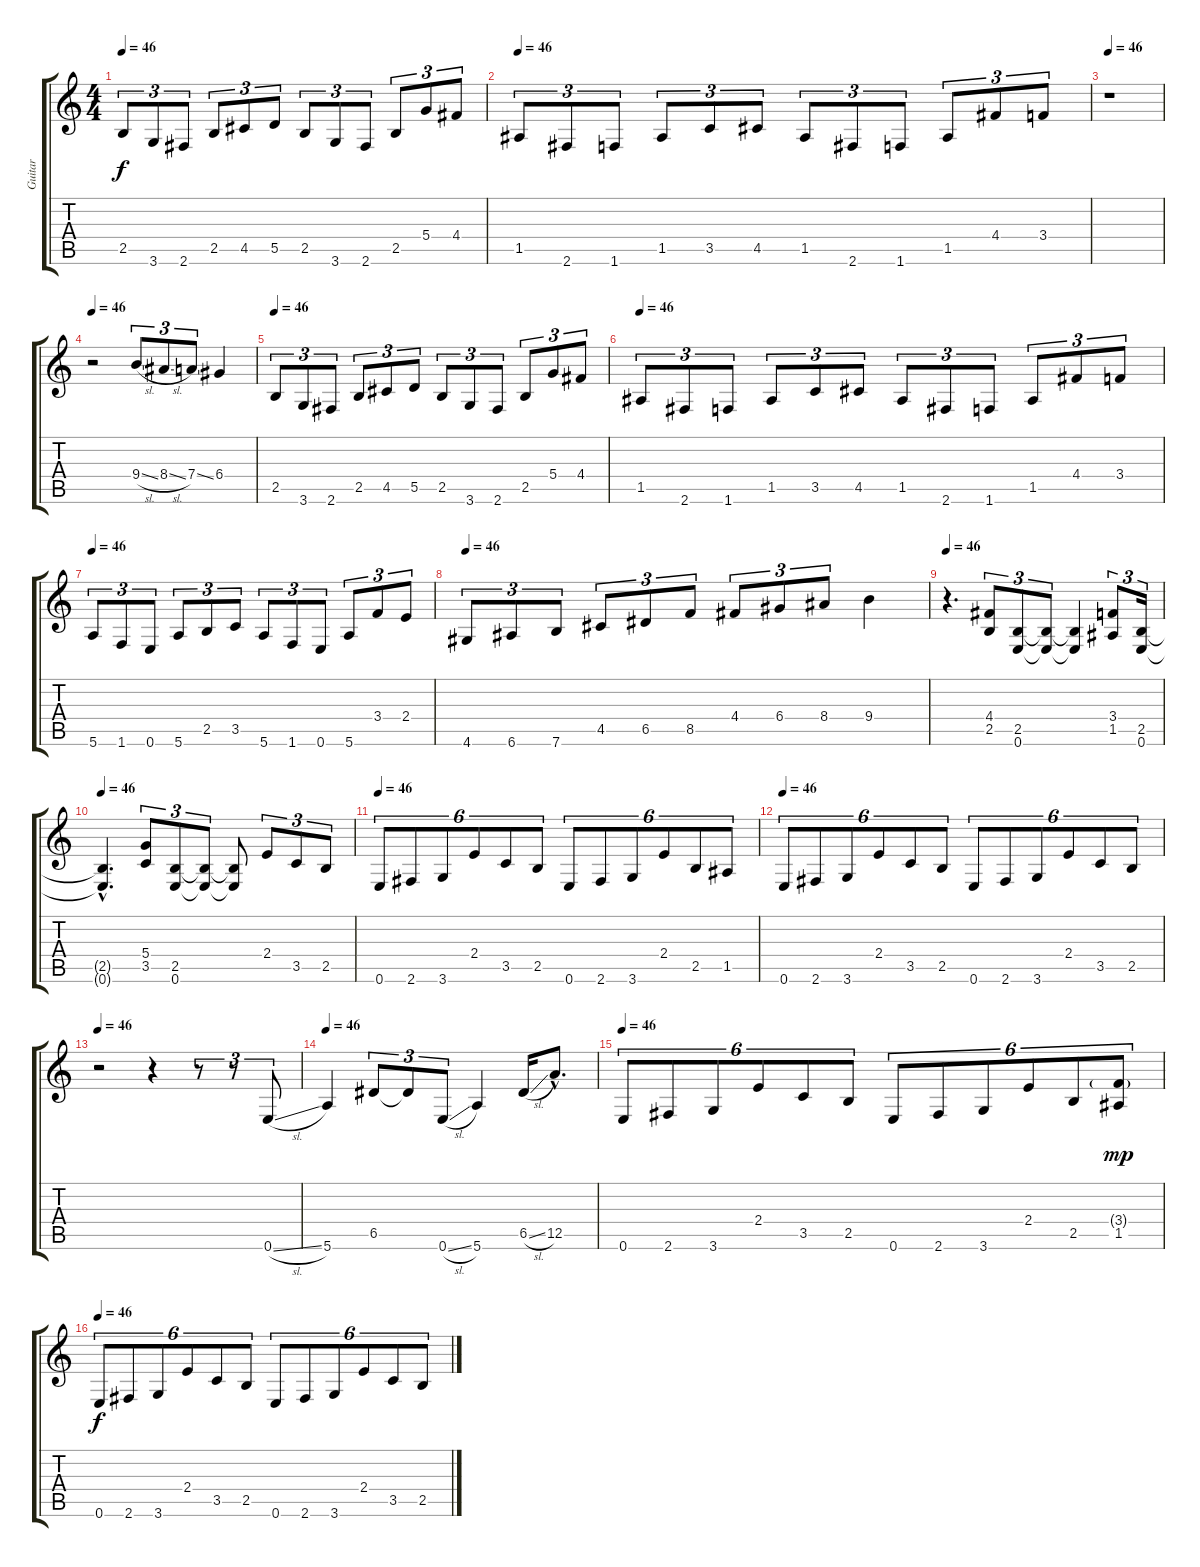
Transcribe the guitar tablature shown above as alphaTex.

\track ("Guitar" "Guitar") {instrument distortionguitar}
\staff {score tabs}
\tuning (E4 B3 G3 D3 A2 E2) {hide}
\ts (4 4)
\tempo 46
\clef g2
\ks c
2.5.8{tu (3 2) dy f} 3.6.8{tu (3 2)} 2.6.8{tu (3 2)} 2.5.8{tu (3 2)} 4.5.8{tu (3 2)} 5.5.8{tu (3 2)} 2.5.8{tu (3 2)} 3.6.8{tu (3 2)} 2.6.8{tu (3 2)} 2.5.8{tu (3 2)} 5.4.8{tu (3 2)} 4.4.8{tu (3 2)} |
\tempo 46
1.5.8{tu (3 2)} 2.6.8{tu (3 2)} 1.6.8{tu (3 2)} 1.5.8{tu (3 2)} 3.5.8{tu (3 2)} 4.5.8{tu (3 2)} 1.5.8{tu (3 2)} 2.6.8{tu (3 2)} 1.6.8{tu (3 2)} 1.5.8{tu (3 2)} 4.4.8{tu (3 2)} 3.4.8{tu (3 2)} |
\tempo 46
r.1 |
\tempo 46
r.2 9.4{sl}.8{tu (3 2)} 8.4{sl}.8{tu (3 2)} 7.4{ss}.8{tu (3 2)} 6.4.4 |
\tempo 46
2.5.8{tu (3 2)} 3.6.8{tu (3 2)} 2.6.8{tu (3 2)} 2.5.8{tu (3 2)} 4.5.8{tu (3 2)} 5.5.8{tu (3 2)} 2.5.8{tu (3 2)} 3.6.8{tu (3 2)} 2.6.8{tu (3 2)} 2.5.8{tu (3 2)} 5.4.8{tu (3 2)} 4.4.8{tu (3 2)} |
\tempo 46
1.5.8{tu (3 2)} 2.6.8{tu (3 2)} 1.6.8{tu (3 2)} 1.5.8{tu (3 2)} 3.5.8{tu (3 2)} 4.5.8{tu (3 2)} 1.5.8{tu (3 2)} 2.6.8{tu (3 2)} 1.6.8{tu (3 2)} 1.5.8{tu (3 2)} 4.4.8{tu (3 2)} 3.4.8{tu (3 2)} |
\tempo 46
5.6.8{tu (3 2)} 1.6.8{tu (3 2)} 0.6.8{tu (3 2)} 5.6.8{tu (3 2)} 2.5.8{tu (3 2)} 3.5.8{tu (3 2)} 5.6.8{tu (3 2)} 1.6.8{tu (3 2)} 0.6.8{tu (3 2)} 5.6.8{tu (3 2)} 3.4.8{tu (3 2)} 2.4.8{tu (3 2)} |
\tempo 46
4.6.8{tu (3 2)} 6.6.8{tu (3 2)} 7.6.8{tu (3 2)} 4.5.8{tu (3 2)} 6.5.8{tu (3 2)} 8.5.8{tu (3 2)} 4.4.8{tu (3 2)} 6.4.8{tu (3 2)} 8.4.8{tu (3 2)} 9.4.4 |
\tempo 46
r.4{d} (4.4 2.5).8{tu (3 2)} (2.5 0.6).8{tu (3 2)} (2.5{t} 0.6{t}).8{tu (3 2)} (2.5{t} 0.6{t}).4 (3.4 1.5).8{tu (3 2)} (2.5 0.6).16{tu (3 2)} |
\tempo 46
(2.5{hac t} 0.6{hac t}).4{d} (5.4 3.5).8{tu (3 2)} (2.5 0.6).8{tu (3 2)} (2.5{t} 0.6{t}).8{tu (3 2)} (2.5{t} 0.6{t}).8 2.4.8{tu (3 2)} 3.5.8{tu (3 2)} 2.5.8{tu (3 2)} |
\tempo 46
0.6.8{tu (6 4)} 2.6.8{tu (6 4)} 3.6.8{tu (6 4)} 2.4.8{tu (6 4)} 3.5.8{tu (6 4)} 2.5.8{tu (6 4)} 0.6.8{tu (6 4)} 2.6.8{tu (6 4)} 3.6.8{tu (6 4)} 2.4.8{tu (6 4)} 2.5.8{tu (6 4)} 1.5.8{tu (6 4)} |
\tempo 46
0.6.8{tu (6 4)} 2.6.8{tu (6 4)} 3.6.8{tu (6 4)} 2.4.8{tu (6 4)} 3.5.8{tu (6 4)} 2.5.8{tu (6 4)} 0.6.8{tu (6 4)} 2.6.8{tu (6 4)} 3.6.8{tu (6 4)} 2.4.8{tu (6 4)} 3.5.8{tu (6 4)} 2.5.8{tu (6 4)} |
\tempo 46
r.2 r.4 r.8{tu (3 2)} r.8{tu (3 2)} 0.6{sl}.8{tu (3 2)} |
\tempo 46
5.6.4 6.5.8{tu (3 2)} 6.5{t}.8{tu (3 2)} 0.6{sl}.8{tu (3 2)} 5.6.4 6.5{sl}.16 12.5{hac}.8{d} |
\tempo 46
0.6.8{tu (6 4)} 2.6.8{tu (6 4)} 3.6.8{tu (6 4)} 2.4.8{tu (6 4)} 3.5.8{tu (6 4)} 2.5.8{tu (6 4)} 0.6.8{tu (6 4)} 2.6.8{tu (6 4)} 3.6.8{tu (6 4)} 2.4.8{tu (6 4)} 2.5.8{tu (6 4)} (3.4{g} 1.5).8{tu (6 4) dy mp} |
\tempo 46
0.6.8{tu (6 4) dy f} 2.6.8{tu (6 4)} 3.6.8{tu (6 4)} 2.4.8{tu (6 4)} 3.5.8{tu (6 4)} 2.5.8{tu (6 4)} 0.6.8{tu (6 4)} 2.6.8{tu (6 4)} 3.6.8{tu (6 4)} 2.4.8{tu (6 4)} 3.5.8{tu (6 4)} 2.5.8{tu (6 4)}
